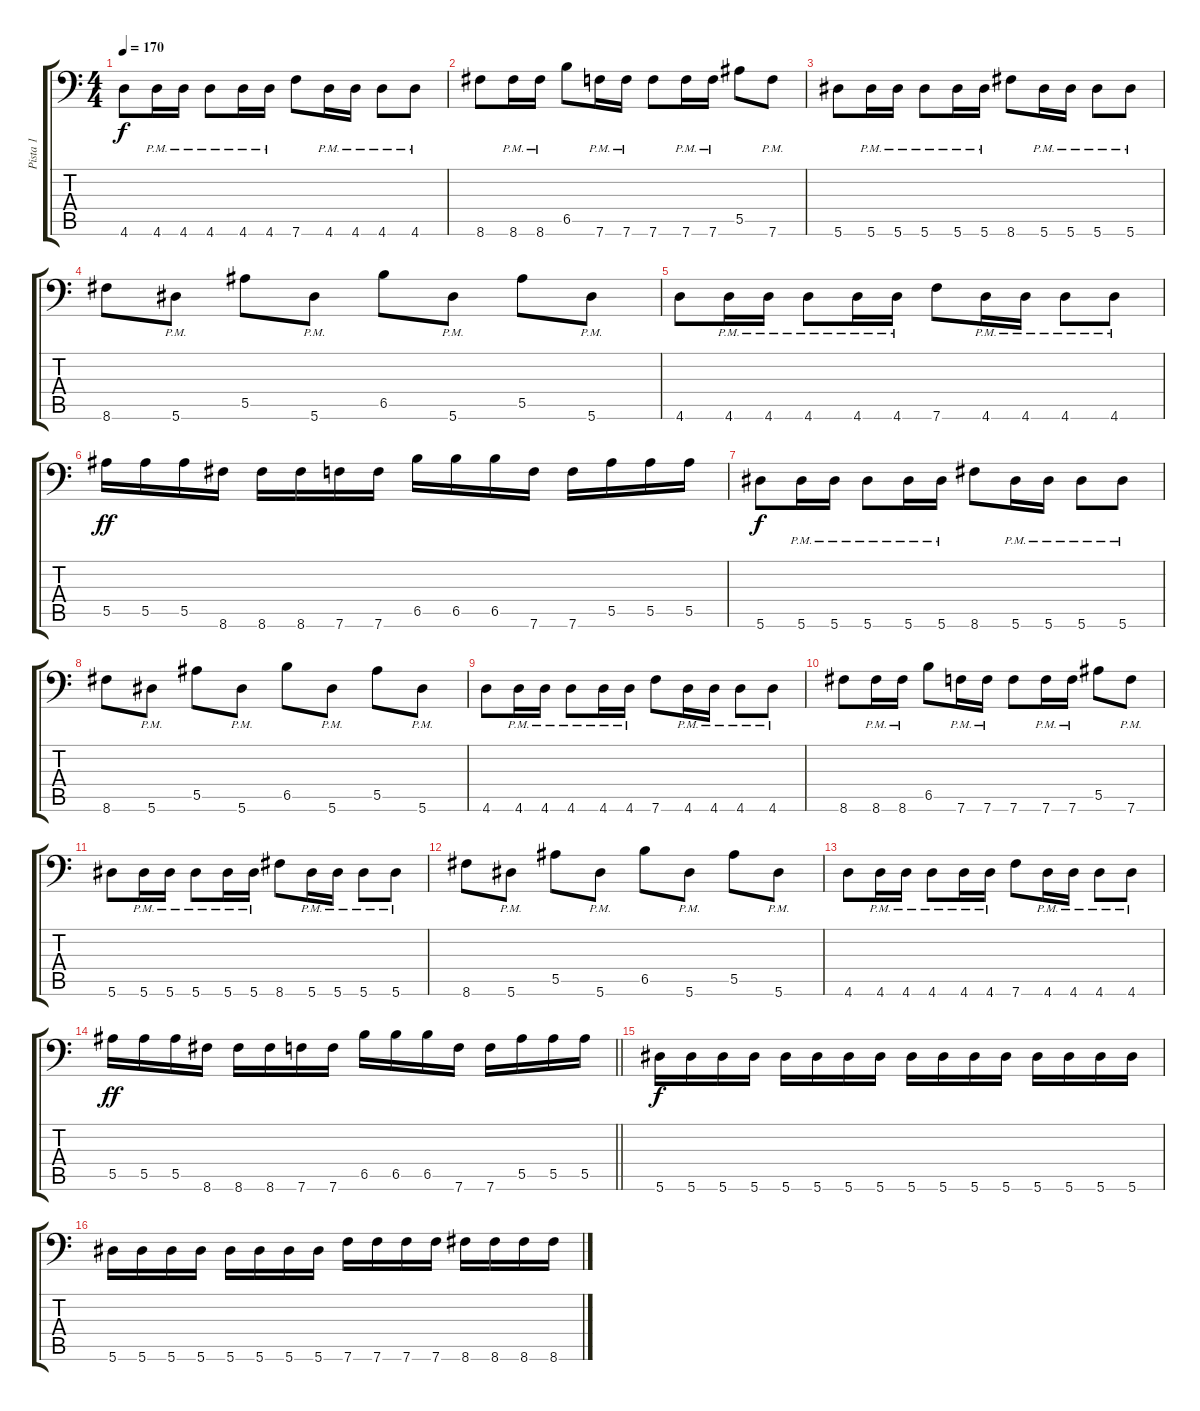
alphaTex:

\track ("Pista 1" "Pista 1") {instrument distortionguitar}
\staff {score tabs}
\tuning (C4 G3 Eb3 Bb2 F2 Bb1) {hide}
\ts (4 4)
\tempo 170
\clef f4
\ks c
4.6.8{dy f} 4.6{pm}.16 4.6{pm}.16 4.6{pm}.8 4.6{pm}.16 4.6{pm}.16 7.6.8 4.6{pm}.16 4.6{pm}.16 4.6{pm}.8 4.6{pm}.8 |
8.6.8 8.6{pm}.16 8.6{pm}.16 6.5.8 7.6{pm}.16 7.6{pm}.16 7.6.8 7.6{pm}.16 7.6{pm}.16 5.5.8 7.6{pm}.8 |
5.6.8 5.6{pm}.16 5.6{pm}.16 5.6{pm}.8 5.6{pm}.16 5.6{pm}.16 8.6.8 5.6{pm}.16 5.6{pm}.16 5.6{pm}.8 5.6{pm}.8 |
8.6.8 5.6{pm}.8 5.5.8 5.6{pm}.8 6.5.8 5.6{pm}.8 5.5.8 5.6{pm}.8 |
4.6.8 4.6{pm}.16 4.6{pm}.16 4.6{pm}.8 4.6{pm}.16 4.6{pm}.16 7.6.8 4.6{pm}.16 4.6{pm}.16 4.6{pm}.8 4.6{pm}.8 |
5.5.16{dy ff} 5.5.16 5.5.16 8.6.16 8.6.16 8.6.16 7.6.16 7.6.16 6.5.16 6.5.16 6.5.16 7.6.16 7.6.16 5.5.16 5.5.16 5.5.16 |
5.6.8{dy f} 5.6{pm}.16 5.6{pm}.16 5.6{pm}.8 5.6{pm}.16 5.6{pm}.16 8.6.8 5.6{pm}.16 5.6{pm}.16 5.6{pm}.8 5.6{pm}.8 |
8.6.8 5.6{pm}.8 5.5.8 5.6{pm}.8 6.5.8 5.6{pm}.8 5.5.8 5.6{pm}.8 |
4.6.8 4.6{pm}.16 4.6{pm}.16 4.6{pm}.8 4.6{pm}.16 4.6{pm}.16 7.6.8 4.6{pm}.16 4.6{pm}.16 4.6{pm}.8 4.6{pm}.8 |
8.6.8 8.6{pm}.16 8.6{pm}.16 6.5.8 7.6{pm}.16 7.6{pm}.16 7.6.8 7.6{pm}.16 7.6{pm}.16 5.5.8 7.6{pm}.8 |
5.6.8 5.6{pm}.16 5.6{pm}.16 5.6{pm}.8 5.6{pm}.16 5.6{pm}.16 8.6.8 5.6{pm}.16 5.6{pm}.16 5.6{pm}.8 5.6{pm}.8 |
8.6.8 5.6{pm}.8 5.5.8 5.6{pm}.8 6.5.8 5.6{pm}.8 5.5.8 5.6{pm}.8 |
4.6.8 4.6{pm}.16 4.6{pm}.16 4.6{pm}.8 4.6{pm}.16 4.6{pm}.16 7.6.8 4.6{pm}.16 4.6{pm}.16 4.6{pm}.8 4.6{pm}.8 |
\barLineRight lightlight
5.5.16{dy ff} 5.5.16 5.5.16 8.6.16 8.6.16 8.6.16 7.6.16 7.6.16 6.5.16 6.5.16 6.5.16 7.6.16 7.6.16 5.5.16 5.5.16 5.5.16 |
5.6.16{dy f balance 8} 5.6.16 5.6.16 5.6.16 5.6.16 5.6.16 5.6.16 5.6.16 5.6.16 5.6.16 5.6.16 5.6.16 5.6.16 5.6.16 5.6.16 5.6.16 |
5.6.16 5.6.16 5.6.16 5.6.16 5.6.16 5.6.16 5.6.16 5.6.16 7.6.16 7.6.16 7.6.16 7.6.16 8.6.16 8.6.16 8.6.16 8.6.16
